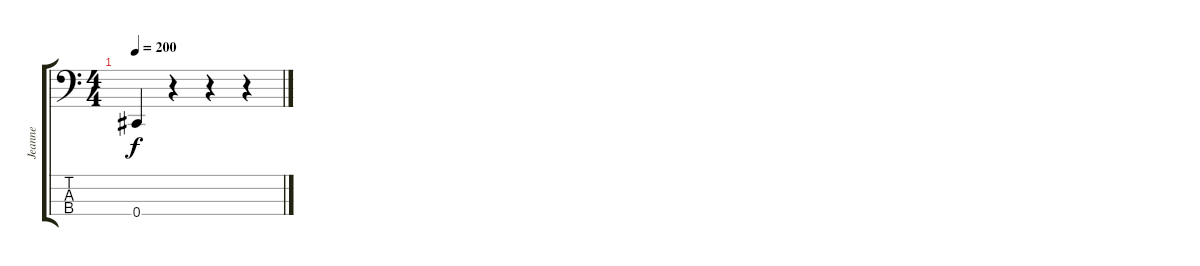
\track ("Jeanne" "Jeanne") {instrument electricbassfinger}
\staff {score tabs}
\tuning (Gb2 Db2 Ab1 Db1) {hide}
\ts (4 4)
\tempo 200
\clef f4
\ks c
0.4.4{dy f} r.4 r.4 r.4
